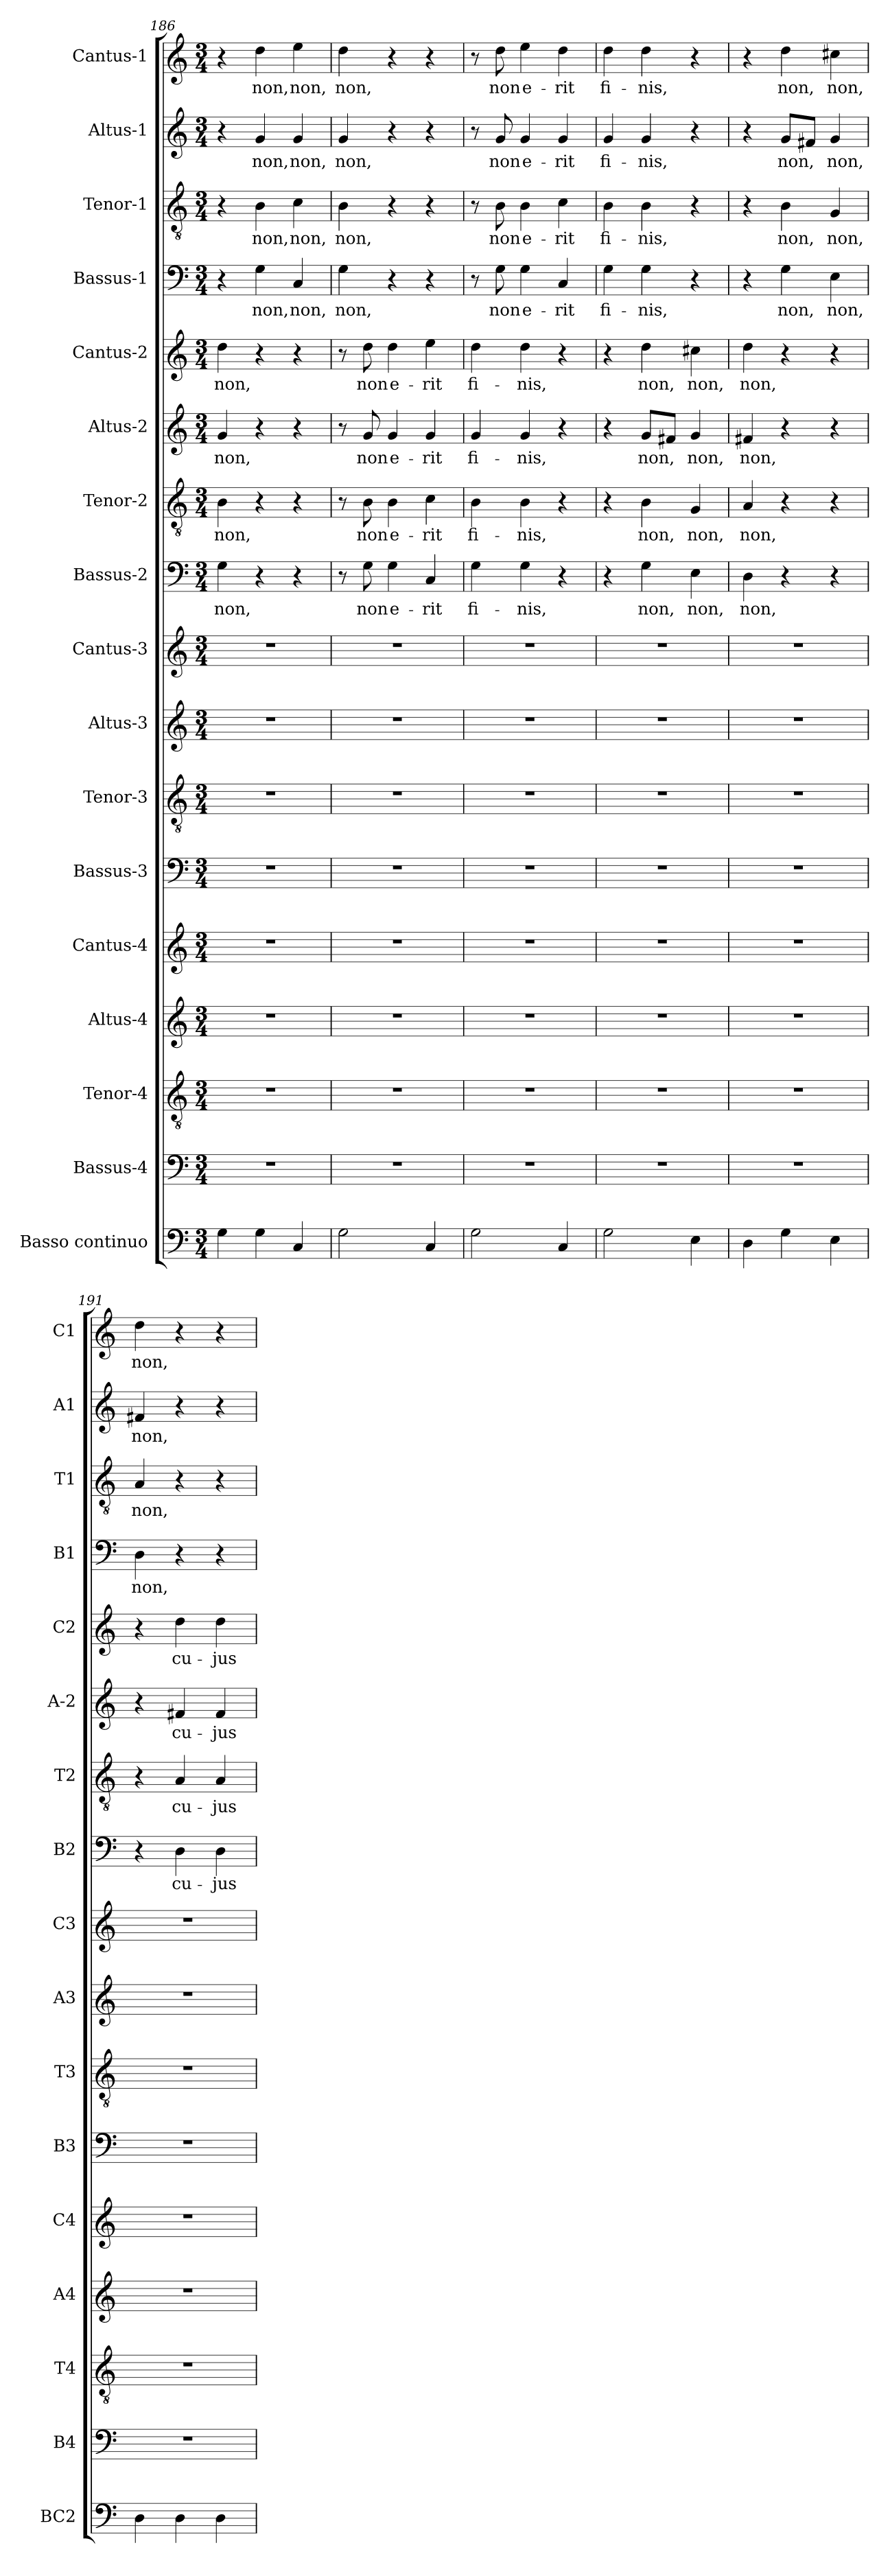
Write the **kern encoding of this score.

**kern	**kern	**kern	**kern	**kern	**kern	**kern	**kern	**kern	**kern	**text	**kern	**text	**kern	**text	**kern	**text	**kern	**text	**kern	**text	**kern	**text	**kern	**text
*part17	*part16	*part15	*part14	*part13	*part12	*part11	*part10	*part9	*part8	*part8	*part7	*part7	*part6	*part6	*part5	*part5	*part4	*part4	*part3	*part3	*part2	*part2	*part1	*part1
*staff17	*staff16	*staff15	*staff14	*staff13	*staff12	*staff11	*staff10	*staff9	*staff8	*staff8	*staff7	*staff7	*staff6	*staff6	*staff5	*staff5	*staff4	*staff4	*staff3	*staff3	*staff2	*staff2	*staff1	*staff1
*I"Basso continuo	*I"Bassus-4	*I"Tenor-4	*I"Altus-4	*I"Cantus-4	*I"Bassus-3	*I"Tenor-3	*I"Altus-3	*I"Cantus-3	*I"Bassus-2	*	*I"Tenor-2	*	*I"Altus-2	*	*I"Cantus-2	*	*I"Bassus-1	*	*I"Tenor-1	*	*I"Altus-1	*	*I"Cantus-1	*
*I'BC2	*I'B4	*I'T4	*I'A4	*I'C4	*I'B3	*I'T3	*I'A3	*I'C3	*I'B2	*	*I'T2	*	*I'A-2	*	*I'C2	*	*I'B1	*	*I'T1	*	*I'A1	*	*I'C1	*
*clefF4	*clefF4	*clefGv2	*clefG2	*clefG2	*clefF4	*clefGv2	*clefG2	*clefG2	*clefF4	*	*clefGv2	*	*clefG2	*	*clefG2	*	*clefF4	*	*clefGv2	*	*clefG2	*	*clefG2	*
*k[]	*k[]	*k[]	*k[]	*k[]	*k[]	*k[]	*k[]	*k[]	*k[]	*	*k[]	*	*k[]	*	*k[]	*	*k[]	*	*k[]	*	*k[]	*	*k[]	*
*C:	*C:	*C:	*C:	*C:	*C:	*C:	*C:	*C:	*C:	*	*C:	*	*C:	*	*C:	*	*C:	*	*C:	*	*C:	*	*C:	*
*M3/4	*M3/4	*M3/4	*M3/4	*M3/4	*M3/4	*M3/4	*M3/4	*M3/4	*M3/4	*	*M3/4	*	*M3/4	*	*M3/4	*	*M3/4	*	*M3/4	*	*M3/4	*	*M3/4	*
=186	=186	=186	=186	=186	=186	=186	=186	=186	=186	=186	=186	=186	=186	=186	=186	=186	=186	=186	=186	=186	=186	=186	=186	=186
!	!	!	!	!	!	!	!	!	!	!LO:LY:b	!	!LO:LY:b	!	!LO:LY:b	!	!LO:LY:b	!	!	!	!	!	!	!	!
4G\	2.r	2.r	2.r	2.r	2.r	2.r	2.r	2.r	4G\	non,	4B\	non,	4g/	non,	4dd\	non,	4r	.	4r	.	4r	.	4r	.
!	!	!	!	!	!	!	!	!	!	!	!	!	!	!	!	!	!	!LO:LY:b	!	!LO:LY:b	!	!LO:LY:b	!	!LO:LY:b
4G\	.	.	.	.	.	.	.	.	4r	.	4r	.	4r	.	4r	.	4G\	non,	4B\	non,	4g/	non,	4dd\	non,
!	!	!	!	!	!	!	!	!	!	!	!	!	!	!	!	!	!	!LO:LY:b	!	!LO:LY:b	!	!LO:LY:b	!	!LO:LY:b
4C/	.	.	.	.	.	.	.	.	4r	.	4r	.	4r	.	4r	.	4C/	non,	4c\	non,	4g/	non,	4ee\	non,
!!LO:LB:g=z
=187	=187	=187	=187	=187	=187	=187	=187	=187	=187	=187	=187	=187	=187	=187	=187	=187	=187	=187	=187	=187	=187	=187	=187	=187
!	!	!	!	!	!	!	!	!	!	!	!	!	!	!	!	!	!	!LO:LY:b	!	!LO:LY:b	!	!LO:LY:b	!	!LO:LY:b
2G\	2.r	2.r	2.r	2.r	2.r	2.r	2.r	2.r	8r	.	8r	.	8r	.	8r	.	4G\	non,	4B\	non,	4g/	non,	4dd\	non,
!	!	!	!	!	!	!	!	!	!	!LO:LY:b	!	!LO:LY:b	!	!LO:LY:b	!	!LO:LY:b	!	!	!	!	!	!	!	!
.	.	.	.	.	.	.	.	.	8G\	non	8B\	non	8g/	non	8dd\	non	.	.	.	.	.	.	.	.
!	!	!	!	!	!	!	!	!	!	!LO:LY:b	!	!LO:LY:b	!	!LO:LY:b	!	!LO:LY:b	!	!	!	!	!	!	!	!
.	.	.	.	.	.	.	.	.	4G\	e-	4B\	e-	4g/	e-	4dd\	e-	4r	.	4r	.	4r	.	4r	.
!	!	!	!	!	!	!	!	!	!	!LO:LY:b	!	!LO:LY:b	!	!LO:LY:b	!	!LO:LY:b	!	!	!	!	!	!	!	!
4C/	.	.	.	.	.	.	.	.	4C/	-rit	4c\	-rit	4g/	-rit	4ee\	-rit	4r	.	4r	.	4r	.	4r	.
=188	=188	=188	=188	=188	=188	=188	=188	=188	=188	=188	=188	=188	=188	=188	=188	=188	=188	=188	=188	=188	=188	=188	=188	=188
!	!	!	!	!	!	!	!	!	!	!LO:LY:b	!	!LO:LY:b	!	!LO:LY:b	!	!LO:LY:b	!	!	!	!	!	!	!	!
2G\	2.r	2.r	2.r	2.r	2.r	2.r	2.r	2.r	4G\	fi-	4B\	fi-	4g/	fi-	4dd\	fi-	8r	.	8r	.	8r	.	8r	.
!	!	!	!	!	!	!	!	!	!	!	!	!	!	!	!	!	!	!LO:LY:b	!	!LO:LY:b	!	!LO:LY:b	!	!LO:LY:b
.	.	.	.	.	.	.	.	.	.	.	.	.	.	.	.	.	8G\	non	8B\	non	8g/	non	8dd\	non
!	!	!	!	!	!	!	!	!	!	!LO:LY:b	!	!LO:LY:b	!	!LO:LY:b	!	!LO:LY:b	!	!LO:LY:b	!	!LO:LY:b	!	!LO:LY:b	!	!LO:LY:b
.	.	.	.	.	.	.	.	.	4G\	-nis,	4B\	-nis,	4g/	-nis,	4dd\	-nis,	4G\	e-	4B\	e-	4g/	e-	4ee\	e-
!	!	!	!	!	!	!	!	!	!	!	!	!	!	!	!	!	!	!LO:LY:b	!	!LO:LY:b	!	!LO:LY:b	!	!LO:LY:b
4C/	.	.	.	.	.	.	.	.	4r	.	4r	.	4r	.	4r	.	4C/	-rit	4c\	-rit	4g/	-rit	4dd\	-rit
=189	=189	=189	=189	=189	=189	=189	=189	=189	=189	=189	=189	=189	=189	=189	=189	=189	=189	=189	=189	=189	=189	=189	=189	=189
!	!	!	!	!	!	!	!	!	!	!	!	!	!	!	!	!	!	!LO:LY:b	!	!LO:LY:b	!	!LO:LY:b	!	!LO:LY:b
2G\	2.r	2.r	2.r	2.r	2.r	2.r	2.r	2.r	4r	.	4r	.	4r	.	4r	.	4G\	fi-	4B\	fi-	4g/	fi-	4dd\	fi-
!	!	!	!	!	!	!	!	!	!	!LO:LY:b	!	!LO:LY:b	!	!LO:LY:b	!	!LO:LY:b	!	!LO:LY:b	!	!LO:LY:b	!	!LO:LY:b	!	!LO:LY:b
.	.	.	.	.	.	.	.	.	4G\	non,	4B\	non,	8g/L	non,	4dd\	non,	4G\	-nis,	4B\	-nis,	4g/	-nis,	4dd\	-nis,
.	.	.	.	.	.	.	.	.	.	.	.	.	8f#X/J	.	.	.	.	.	.	.	.	.	.	.
!	!	!	!	!	!	!	!	!	!	!LO:LY:b	!	!LO:LY:b	!	!LO:LY:b	!	!LO:LY:b	!	!	!	!	!	!	!	!
4E\	.	.	.	.	.	.	.	.	4E\	non,	4G/	non,	4g/	non,	4cc#X\	non,	4r	.	4r	.	4r	.	4r	.
=190	=190	=190	=190	=190	=190	=190	=190	=190	=190	=190	=190	=190	=190	=190	=190	=190	=190	=190	=190	=190	=190	=190	=190	=190
!	!	!	!	!	!	!	!	!	!	!LO:LY:b	!	!LO:LY:b	!	!LO:LY:b	!	!LO:LY:b	!	!	!	!	!	!	!	!
4D\	2.r	2.r	2.r	2.r	2.r	2.r	2.r	2.r	4D\	non,	4A/	non,	4f#X/	non,	4dd\	non,	4r	.	4r	.	4r	.	4r	.
!	!	!	!	!	!	!	!	!	!	!	!	!	!	!	!	!	!	!LO:LY:b	!	!LO:LY:b	!	!LO:LY:b	!	!LO:LY:b
4G\	.	.	.	.	.	.	.	.	4r	.	4r	.	4r	.	4r	.	4G\	non,	4B\	non,	8g/L	non,	4dd\	non,
.	.	.	.	.	.	.	.	.	.	.	.	.	.	.	.	.	.	.	.	.	8f#X/J	.	.	.
!	!	!	!	!	!	!	!	!	!	!	!	!	!	!	!	!	!	!LO:LY:b	!	!LO:LY:b	!	!LO:LY:b	!	!LO:LY:b
4E\	.	.	.	.	.	.	.	.	4r	.	4r	.	4r	.	4r	.	4E\	non,	4G/	non,	4g/	non,	4cc#X\	non,
=191	=191	=191	=191	=191	=191	=191	=191	=191	=191	=191	=191	=191	=191	=191	=191	=191	=191	=191	=191	=191	=191	=191	=191	=191
!	!	!	!	!	!	!	!	!	!	!	!	!	!	!	!	!	!	!LO:LY:b	!	!LO:LY:b	!	!LO:LY:b	!	!LO:LY:b
4D\	2.r	2.r	2.r	2.r	2.r	2.r	2.r	2.r	4r	.	4r	.	4r	.	4r	.	4D\	non,	4A/	non,	4f#X/	non,	4dd\	non,
!	!	!	!	!	!	!	!	!	!	!LO:LY:b	!	!LO:LY:b	!	!LO:LY:b	!	!LO:LY:b	!	!	!	!	!	!	!	!
4D\	.	.	.	.	.	.	.	.	4D\	cu-	4A/	cu-	4f#X/	cu-	4dd\	cu-	4r	.	4r	.	4r	.	4r	.
!	!	!	!	!	!	!	!	!	!	!LO:LY:b	!	!LO:LY:b	!	!LO:LY:b	!	!LO:LY:b	!	!	!	!	!	!	!	!
4D\	.	.	.	.	.	.	.	.	4D\	-jus	4A/	-jus	4f#/	-jus	4dd\	-jus	4r	.	4r	.	4r	.	4r	.
=	=	=	=	=	=	=	=	=	=	=	=	=	=	=	=	=	=	=	=	=	=	=	=	=
*-	*-	*-	*-	*-	*-	*-	*-	*-	*-	*-	*-	*-	*-	*-	*-	*-	*-	*-	*-	*-	*-	*-	*-	*-
